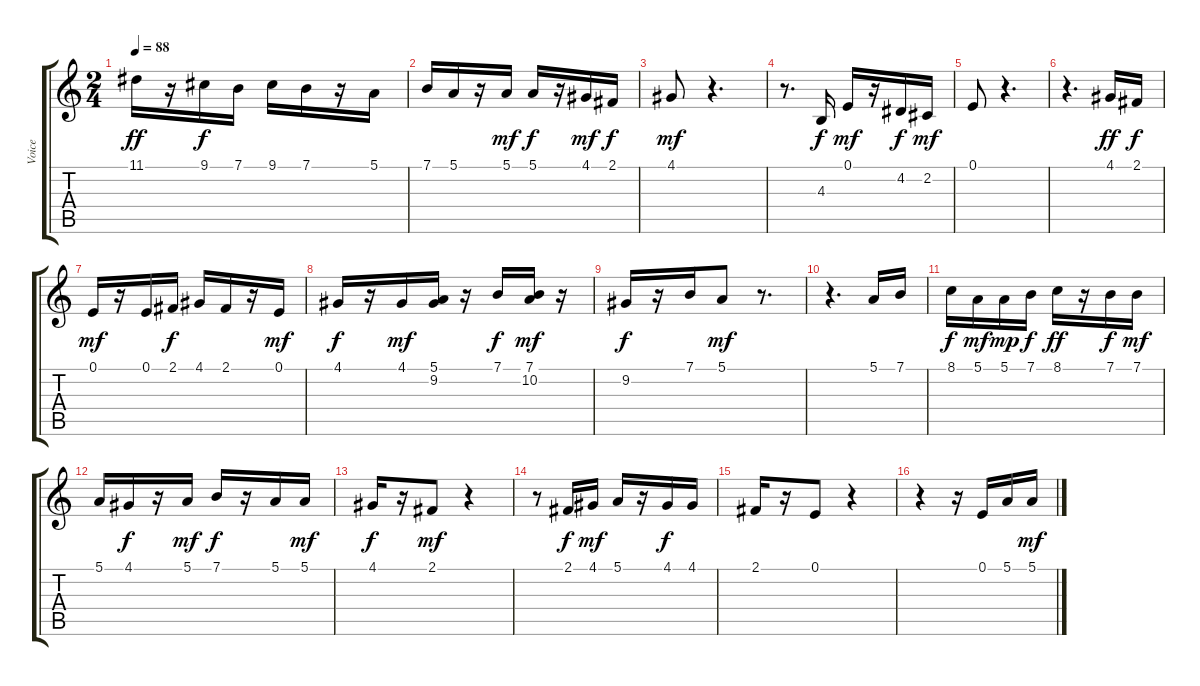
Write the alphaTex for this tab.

\track ("Voice" "Voice") {instrument tuba}
\staff {score tabs}
\tuning (E4 B3 G3 D3 A2 E2) {hide}
\ts (2 4)
\tempo 88
\clef g2
\ks c
11.1.16{dy ff} r.16 9.1.16{dy f} 7.1.16 9.1.16 7.1.16 r.16 5.1.16 |
7.1.16 5.1.16 r.16 5.1.16{dy mf} 5.1.16{dy f} r.16 4.1.16{dy mf} 2.1.16{dy f} |
4.1.8{dy mf} r.4{d} |
r.8{d} 4.3.16{dy f} 0.1.16{dy mf} r.16 4.2.16{dy f} 2.2.16{dy mf} |
0.1.8 r.4{d} |
r.4{d} 4.1.16{dy ff} 2.1.16{dy f} |
0.1.16{dy mf} r.16 0.1.16 2.1.16{dy f} 4.1.16 2.1.16 r.16 0.1.16{dy mf} |
4.1.16{dy f} r.16 4.1.16{dy mf} (5.1 9.2).16 r.16 7.1.16{dy f} (7.1 10.2).16{dy mf} r.16 |
9.2.16{dy f} r.16 7.1.16 5.1.8{dy mf} r.8{d} |
r.4{d} 5.1.16 7.1.16 |
8.1.16{dy f} 5.1.16{dy mf} 5.1.16{dy mp} 7.1.16{dy f} 8.1.16{dy ff} r.16 7.1.16{dy f} 7.1.16{dy mf} |
5.1.16 4.1.16{dy f} r.16 5.1.16{dy mf} 7.1.16{dy f} r.16 5.1.16 5.1.16{dy mf} |
4.1.16{dy f} r.16 2.1.8{dy mf} r.4 |
r.8 2.1.16{dy f} 4.1.16{dy mf} 5.1.16 r.16 4.1.16{dy f} 4.1.16 |
2.1.16 r.16 0.1.8 r.4 |
r.4 r.16 0.1.16 5.1.16 5.1.16{dy mf}
